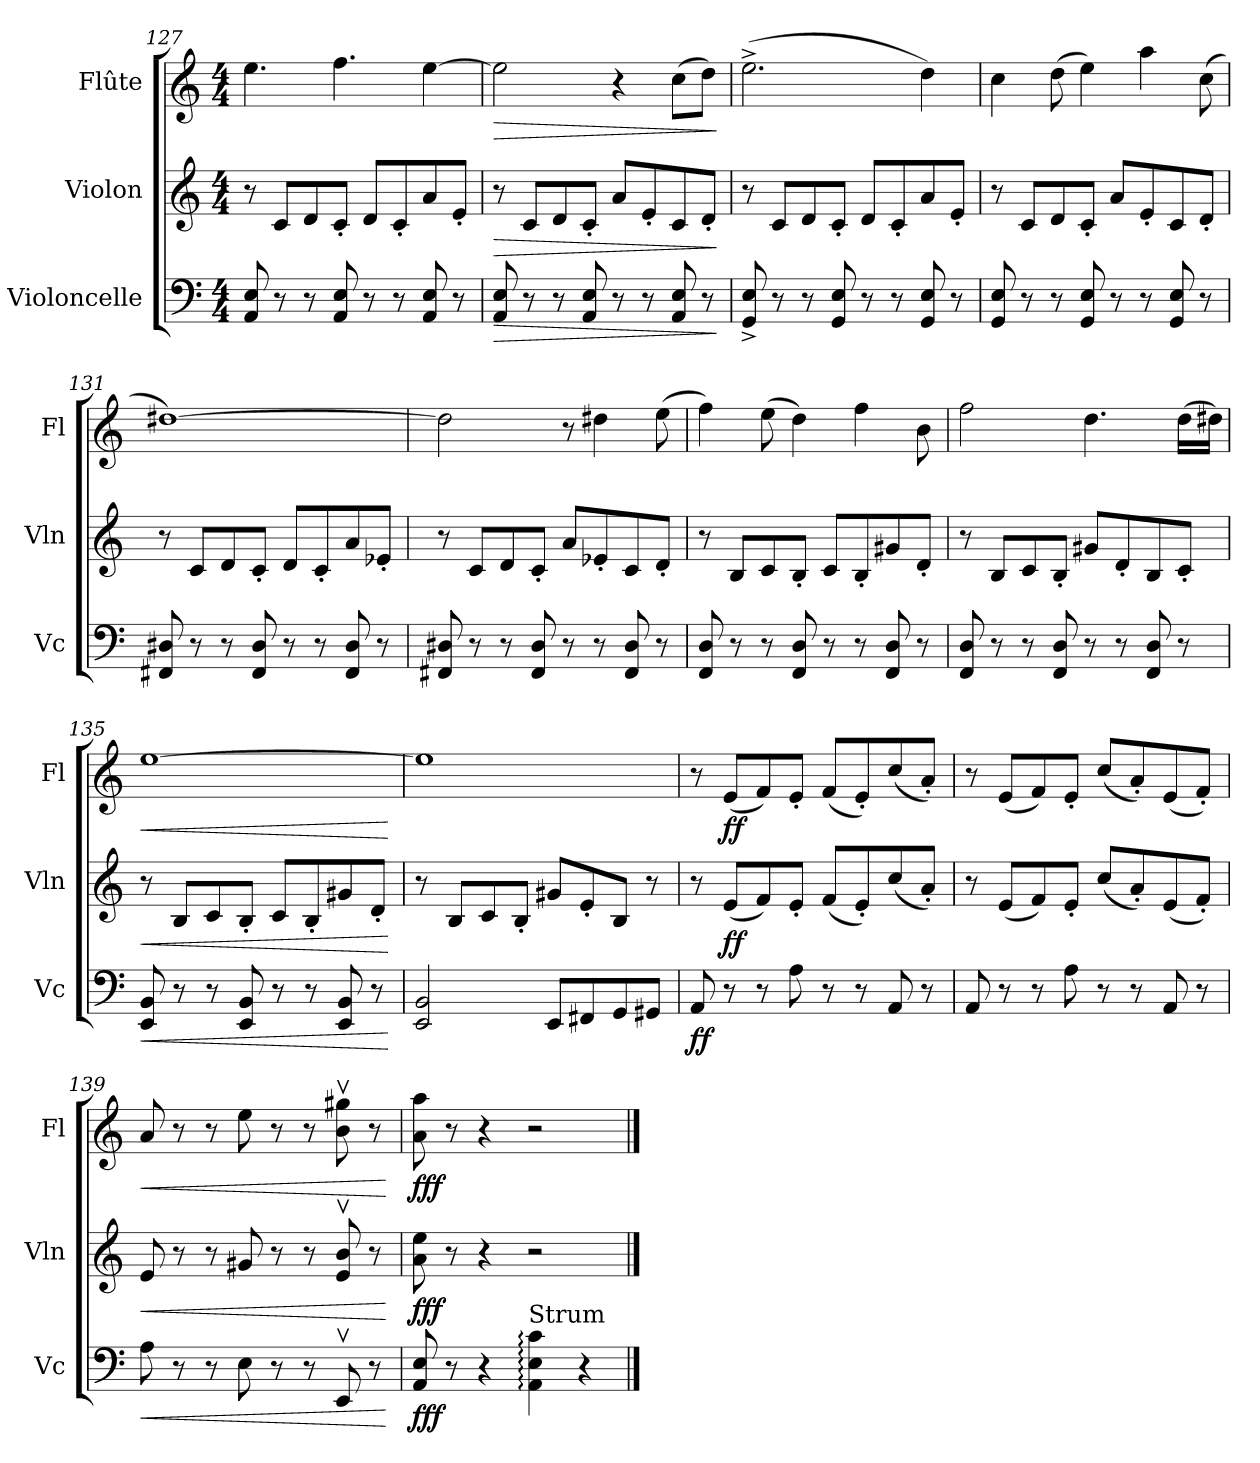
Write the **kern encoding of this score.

**kern	**dynam	**kern	**dynam	**kern	**dynam
*part3	*part3	*part2	*part2	*part1	*part1
*staff3	*staff3	*staff2	*staff2	*staff1	*staff1
*I"Violoncelle	*	*I"Violon	*	*I"Flûte	*
*I'Vc	*	*I'Vln	*	*I'Fl	*
*clefF4	*	*clefG2	*	*clefG2	*
*k[]	*	*k[]	*	*k[]	*
*M4/4	*	*M4/4	*	*M4/4	*
=127	=127	=127	=127	=127	=127
8AA/ 8E/	.	8r	.	4.ee\	.
8r	.	8c/L	.	.	.
8r	.	8d/	.	.	.
8AA/ 8E/	.	8c'/J	.	4.ff\	.
8r	.	8d/L	.	.	.
8r	.	8c'/	.	.	.
8AA/ 8E/	.	8a/	.	[4ee\	.
8r	.	8e'/J	.	.	.
!!LO:PB:g=z
=128	=128	=128	=128	=128	=128
!	!LO:HP:b	!	!LO:HP:b	!	!LO:HP:b
8AA/ 8E/	>	8r	>	2ee\]	>
8r	.	8c/L	.	.	.
8r	.	8d/	.	.	.
8AA/ 8E/	.	8c'/J	.	.	.
8r	.	8a/L	.	4r	.
8r	.	8e'/	.	.	.
8AA/ 8E/	.	8c/	.	(8cc\L	.
8r	.	8d'/J	.	8dd\J)	.
.	]	.	]	.	]
=129	=129	=129	=129	=129	=129
8GG/^ 8E/^	.	8r	.	(2.ee^\	.
8r	.	8c/L	.	.	.
8r	.	8d/	.	.	.
8GG/ 8E/	.	8c'/J	.	.	.
8r	.	8d/L	.	.	.
8r	.	8c'/	.	.	.
8GG/ 8E/	.	8a/	.	4dd\)	.
8r	.	8e'/J	.	.	.
=130	=130	=130	=130	=130	=130
8GG/ 8E/	.	8r	.	4cc\	.
8r	.	8c/L	.	.	.
8r	.	8d/	.	(8dd\	.
8GG/ 8E/	.	8c'/J	.	4ee\)	.
8r	.	8a/L	.	.	.
8r	.	8e'/	.	4aa\	.
8GG/ 8E/	.	8c/	.	.	.
8r	.	8d'/J	.	(8cc\	.
=131	=131	=131	=131	=131	=131
8FF#X/ 8D#X/	.	8r	.	[1dd#X)	.
8r	.	8c/L	.	.	.
8r	.	8d/	.	.	.
8FF#/ 8D#/	.	8c'/J	.	.	.
8r	.	8d/L	.	.	.
8r	.	8c'/	.	.	.
8FF#/ 8D#/	.	8a/	.	.	.
8r	.	8e-X'/J	.	.	.
!!LO:LB:g=z
=132	=132	=132	=132	=132	=132
8FF#X/ 8D#X/	.	8r	.	2dd#\]	.
8r	.	8c/L	.	.	.
8r	.	8d/	.	.	.
8FF#/ 8D#/	.	8c'/J	.	.	.
8r	.	8a/L	.	8r	.
8r	.	8e-X'/	.	4dd#X\	.
8FF#/ 8D#/	.	8c/	.	.	.
8r	.	8d'/J	.	(8ee\	.
=133	=133	=133	=133	=133	=133
8FF/ 8D/	.	8r	.	4ff\)	.
8r	.	8B/L	.	.	.
8r	.	8c/	.	(8ee\	.
8FF/ 8D/	.	8B'/J	.	4dd\)	.
8r	.	8c/L	.	.	.
8r	.	8B'/	.	4ff\	.
8FF/ 8D/	.	8g#X/	.	.	.
8r	.	8d'/J	.	8b\	.
=134	=134	=134	=134	=134	=134
8FF/ 8D/	.	8r	.	2ff\	.
8r	.	8B/L	.	.	.
8r	.	8c/	.	.	.
8FF/ 8D/	.	8B'/J	.	.	.
8r	.	8g#X/L	.	4.dd\	.
8r	.	8d'/	.	.	.
8FF/ 8D/	.	8B/	.	.	.
8r	.	8c'/J	.	(16dd\LL	.
.	.	.	.	16dd#X\JJ)	.
!!LO:LB:g=z
=135	=135	=135	=135	=135	=135
!	!LO:HP:b	!	!LO:HP:b	!	!LO:HP:b
8EE/ 8BB/	<	8r	<	[1ee	<
8r	.	8B/L	.	.	.
8r	.	8c/	.	.	.
8EE/ 8BB/	.	8B'/J	.	.	.
8r	.	8c/L	.	.	.
8r	.	8B'/	.	.	.
8EE/ 8BB/	.	8g#X/	.	.	.
8r	.	8d'/J	.	.	.
.	[	.	[	.	[
=136	=136	=136	=136	=136	=136
2EE/ 2BB/	.	8r	.	1ee]	.
.	.	8B/L	.	.	.
.	.	8c/	.	.	.
.	.	8B'/J	.	.	.
8EE/L	.	8g#X/L	.	.	.
8FF#X/	.	8e'/	.	.	.
8GG/	.	8B/J	.	.	.
8GG#X/J	.	8r	.	.	.
=137	=137	=137	=137	=137	=137
!	!LO:DY:b	!	!	!	!
8AA/	ff	8r	.	8r	.
!	!	!	!LO:DY:b	!	!LO:DY:b
8r	.	(8e/L	ff	(8e/L	ff
8r	.	8f/)	.	8f/)	.
8A\	.	8e'/J	.	8e'/J	.
8r	.	(8f/L	.	(8f/L	.
8r	.	8e'/)	.	8e'/)	.
8AA/	.	(8cc/	.	(8cc/	.
8r	.	8a'/J)	.	8a'/J)	.
=138	=138	=138	=138	=138	=138
8AA/	.	8r	.	8r	.
8r	.	(8e/L	.	(8e/L	.
8r	.	8f/)	.	8f/)	.
8A\	.	8e'/J	.	8e'/J	.
8r	.	(8cc/L	.	(8cc/L	.
8r	.	8a'/)	.	8a'/)	.
8AA/	.	(8e/	.	(8e/	.
8r	.	8f'/J)	.	8f'/J)	.
!!LO:LB:g=z
=139	=139	=139	=139	=139	=139
!	!LO:HP:b	!	!LO:HP:b	!	!LO:HP:b
8A\	<	8e/	<	8a/	<
8r	.	8r	.	8r	.
8r	.	8r	.	8r	.
8E\	.	8g#X/	.	8ee\	.
8r	.	8r	.	8r	.
8r	.	8r	.	8r	.
8EEv/	.	8e/v 8b/v	.	8b\v 8gg#X\v	.
8r	.	8r	.	8r	.
.	[	.	[	.	[
=140	=140	=140	=140	=140	=140
!	!LO:DY:b	!	!LO:DY:b	!	!LO:DY:b
8AA/ 8E/	fff	8a\ 8ee\	fff	8a\ 8aa\	fff
8r	.	8r	.	8r	.
4r	.	4r	.	4r	.
!LO:TX:a:t=Strum	!	!	!	!	!
4AA\: 4E\: 4c\:	.	2r	.	2r	.
4r	.	.	.	.	.
==	==	==	==	==	==
*-	*-	*-	*-	*-	*-
